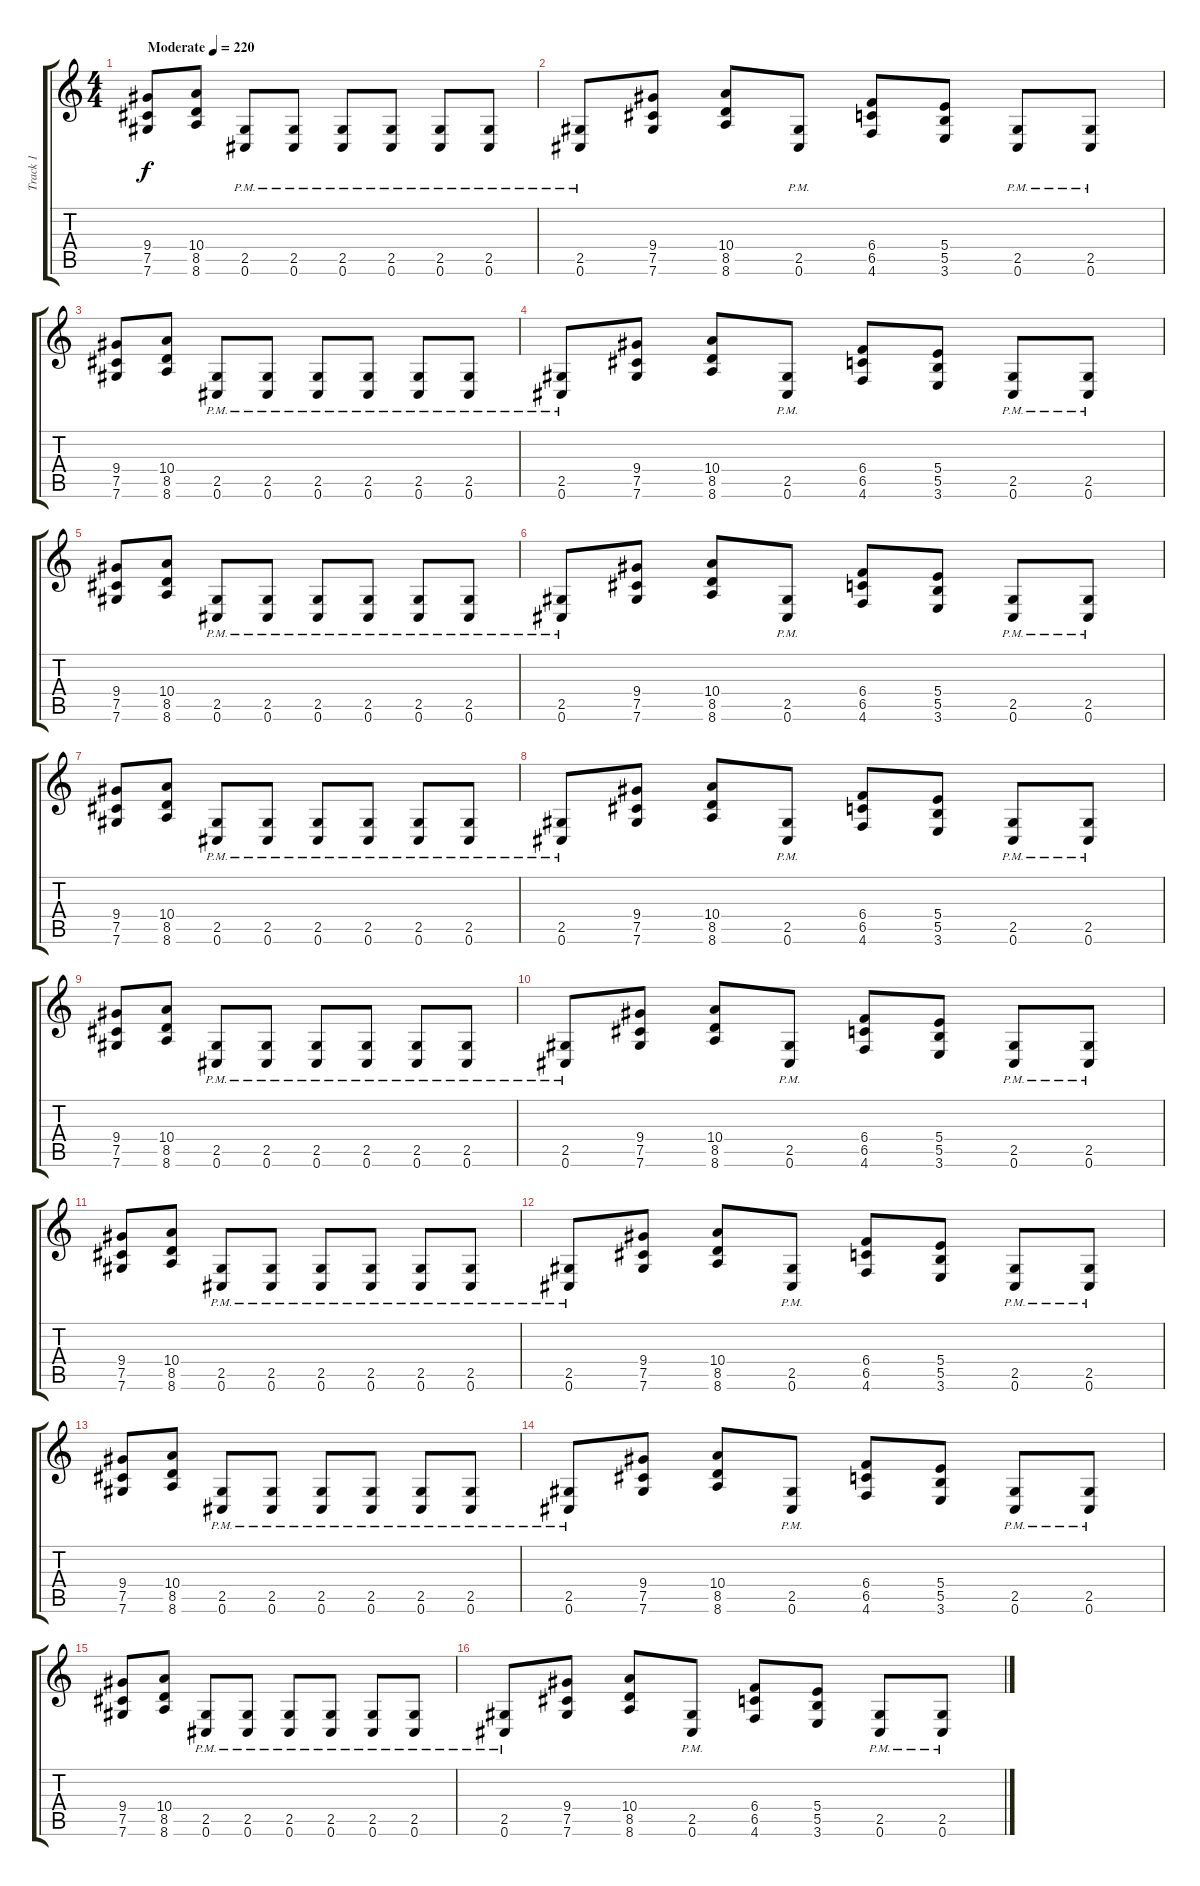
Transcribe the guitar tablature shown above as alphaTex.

\track ("Track 1" "Track 1") {instrument distortionguitar}
\staff {score tabs}
\tuning (Db4 Ab3 E3 B2 Gb2 Db2) {hide}
\ts (4 4)
\tempo (220 "Moderate")
\clef g2
\ks c
(9.4 7.5 7.6).8{dy f instrument distortionguitar} (10.4 8.5 8.6).8 (2.5{pm} 0.6{pm}).8 (2.5{pm} 0.6{pm}).8 (2.5{pm} 0.6{pm}).8 (2.5{pm} 0.6{pm}).8 (2.5{pm} 0.6{pm}).8 (2.5{pm} 0.6{pm}).8 |
(2.5{pm} 0.6{pm}).8 (9.4 7.5 7.6).8 (10.4 8.5 8.6).8 (2.5{pm} 0.6{pm}).8 (6.4 6.5 4.6).8 (5.4 5.5 3.6).8 (2.5{pm} 0.6{pm}).8 (2.5{pm} 0.6{pm}).8 |
(9.4 7.5 7.6).8 (10.4 8.5 8.6).8 (2.5{pm} 0.6{pm}).8 (2.5{pm} 0.6{pm}).8 (2.5{pm} 0.6{pm}).8 (2.5{pm} 0.6{pm}).8 (2.5{pm} 0.6{pm}).8 (2.5{pm} 0.6{pm}).8 |
(2.5{pm} 0.6{pm}).8 (9.4 7.5 7.6).8 (10.4 8.5 8.6).8 (2.5{pm} 0.6{pm}).8 (6.4 6.5 4.6).8 (5.4 5.5 3.6).8 (2.5{pm} 0.6{pm}).8 (2.5{pm} 0.6{pm}).8 |
(9.4 7.5 7.6).8 (10.4 8.5 8.6).8 (2.5{pm} 0.6{pm}).8 (2.5{pm} 0.6{pm}).8 (2.5{pm} 0.6{pm}).8 (2.5{pm} 0.6{pm}).8 (2.5{pm} 0.6{pm}).8 (2.5{pm} 0.6{pm}).8 |
(2.5{pm} 0.6{pm}).8 (9.4 7.5 7.6).8 (10.4 8.5 8.6).8 (2.5{pm} 0.6{pm}).8 (6.4 6.5 4.6).8 (5.4 5.5 3.6).8 (2.5{pm} 0.6{pm}).8 (2.5{pm} 0.6{pm}).8 |
(9.4 7.5 7.6).8 (10.4 8.5 8.6).8 (2.5{pm} 0.6{pm}).8 (2.5{pm} 0.6{pm}).8 (2.5{pm} 0.6{pm}).8 (2.5{pm} 0.6{pm}).8 (2.5{pm} 0.6{pm}).8 (2.5{pm} 0.6{pm}).8 |
(2.5{pm} 0.6{pm}).8 (9.4 7.5 7.6).8 (10.4 8.5 8.6).8 (2.5{pm} 0.6{pm}).8 (6.4 6.5 4.6).8 (5.4 5.5 3.6).8 (2.5{pm} 0.6{pm}).8 (2.5{pm} 0.6{pm}).8 |
(9.4 7.5 7.6).8 (10.4 8.5 8.6).8 (2.5{pm} 0.6{pm}).8 (2.5{pm} 0.6{pm}).8 (2.5{pm} 0.6{pm}).8 (2.5{pm} 0.6{pm}).8 (2.5{pm} 0.6{pm}).8 (2.5{pm} 0.6{pm}).8 |
(2.5{pm} 0.6{pm}).8 (9.4 7.5 7.6).8 (10.4 8.5 8.6).8 (2.5{pm} 0.6{pm}).8 (6.4 6.5 4.6).8 (5.4 5.5 3.6).8 (2.5{pm} 0.6{pm}).8 (2.5{pm} 0.6{pm}).8 |
(9.4 7.5 7.6).8 (10.4 8.5 8.6).8 (2.5{pm} 0.6{pm}).8 (2.5{pm} 0.6{pm}).8 (2.5{pm} 0.6{pm}).8 (2.5{pm} 0.6{pm}).8 (2.5{pm} 0.6{pm}).8 (2.5{pm} 0.6{pm}).8 |
(2.5{pm} 0.6{pm}).8 (9.4 7.5 7.6).8 (10.4 8.5 8.6).8 (2.5{pm} 0.6{pm}).8 (6.4 6.5 4.6).8 (5.4 5.5 3.6).8 (2.5{pm} 0.6{pm}).8 (2.5{pm} 0.6{pm}).8 |
(9.4 7.5 7.6).8 (10.4 8.5 8.6).8 (2.5{pm} 0.6{pm}).8 (2.5{pm} 0.6{pm}).8 (2.5{pm} 0.6{pm}).8 (2.5{pm} 0.6{pm}).8 (2.5{pm} 0.6{pm}).8 (2.5{pm} 0.6{pm}).8 |
(2.5{pm} 0.6{pm}).8 (9.4 7.5 7.6).8 (10.4 8.5 8.6).8 (2.5{pm} 0.6{pm}).8 (6.4 6.5 4.6).8 (5.4 5.5 3.6).8 (2.5{pm} 0.6{pm}).8 (2.5{pm} 0.6{pm}).8 |
(9.4 7.5 7.6).8 (10.4 8.5 8.6).8 (2.5{pm} 0.6{pm}).8 (2.5{pm} 0.6{pm}).8 (2.5{pm} 0.6{pm}).8 (2.5{pm} 0.6{pm}).8 (2.5{pm} 0.6{pm}).8 (2.5{pm} 0.6{pm}).8 |
(2.5{pm} 0.6{pm}).8 (9.4 7.5 7.6).8 (10.4 8.5 8.6).8 (2.5{pm} 0.6{pm}).8 (6.4 6.5 4.6).8 (5.4 5.5 3.6).8 (2.5{pm} 0.6{pm}).8 (2.5{pm} 0.6{pm}).8
